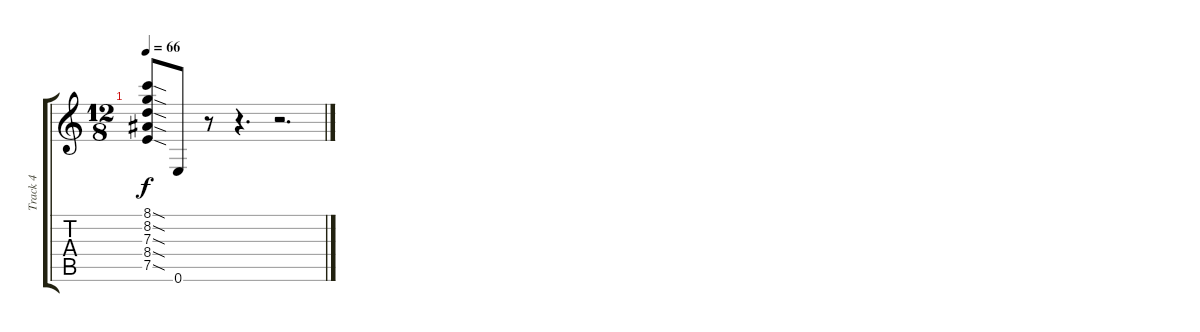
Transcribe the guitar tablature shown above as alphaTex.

\track ("Track 4" "Track 4") {instrument overdrivenguitar}
\staff {score tabs}
\tuning (E4 B3 G3 D3 A2 E2) {hide}
\ts (12 8)
\tempo 66
\clef g2
\ks c
(8.1{sod} 8.2{sod} 7.3{sod} 8.4{sod} 7.5{sod}).8{dy f} 0.6.8 r.8 r.4{d} r.2{d}
